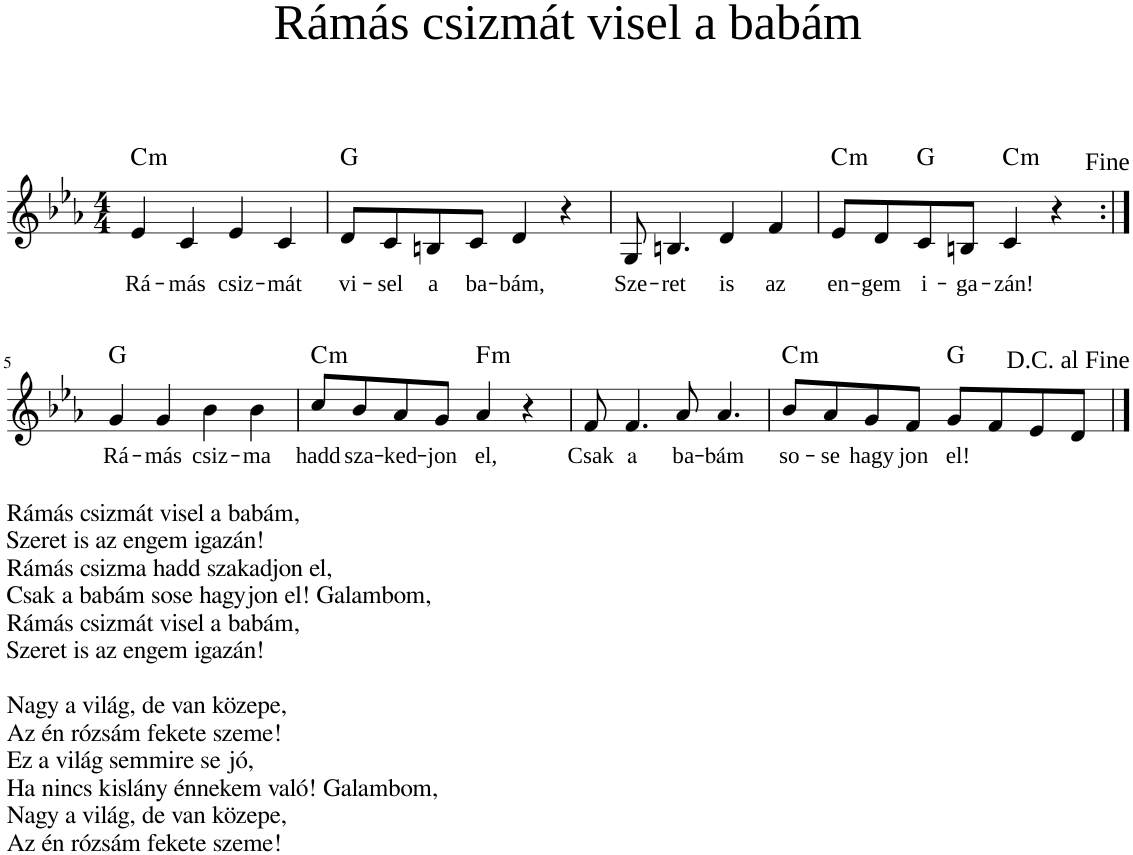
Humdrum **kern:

**kern	**text	**harte
*part1	*part1	*part1
*staff1	*staff1	*
*I"Piano	*	*
*I'Pno	*	*
*clefG2	*	*
*k[b-e-a-]	*	*
*M4/4	*	*
=1	=1	=1
!	!LO:LY:b	!LO:H:kt=m
4e-/	Rá-	C:min
!	!LO:LY:b	!
4c/	-más	.
!	!LO:LY:b	!
4e-/	csiz-	.
!	!LO:LY:b	!
4c/	-mát	.
=2	=2	=2
!	!LO:LY:b	!
8d/L	vi-	G:maj
!	!LO:LY:b	!
8c/	-sel	.
!	!LO:LY:b	!
8Bn/	a	.
!	!LO:LY:b	!
8c/J	ba-	.
!	!LO:LY:b	!
4d/	-bám,	.
4r	.	.
=3	=3	=3
!	!LO:LY:b	!
8G/	Sze-	.
!	!LO:LY:b	!
4.Bn/	-ret	.
!	!LO:LY:b	!
4d/	is	.
!	!LO:LY:b	!
4f/	az	.
=4	=4	=4
!	!LO:LY:b	!LO:H:kt=m
8e-/L	en-	C:min
!	!LO:LY:b	!
8d/	-gem	.
!	!LO:LY:b	!
8c/	i-	G:maj
!	!LO:LY:b	!
8Bn/J	-ga-	.
!	!LO:LY:b	!LO:H:kt=m
4c/	-zán!	C:min
4r	.	.
!LO:TX:a:t=<font face="Times New Roman"/>Fine	!	!
!!LO:LB:g=z
=5:|!	=5:|!	=5:|!
!LO:TX:b:t=Rámás csizmát visel a babám,	!	!
!LO:TX:b:t=Szeret is az engem igazán!	!	!
!LO:TX:b:t=Rámás csizma hadd szakadjon el,	!	!
!LO:TX:b:t=Csak a babám sose hagyjon el! Galambom,	!	!
!LO:TX:b:t=Rámás csizmát visel a babám,	!	!
!LO:TX:b:t=Szeret is az engem igazán!	!	!
!LO:TX:b:t=Nagy a világ, de van közepe,	!	!
!LO:TX:b:t=Az én rózsám fekete szeme!	!	!
!LO:TX:b:t=Ez a világ semmire se jó,	!	!
!LO:TX:b:t=Ha nincs kislány énnekem való! Galambom,	!	!
!LO:TX:b:t=Nagy a világ, de van közepe,	!	!
!LO:TX:b:t=Az én rózsám fekete szeme!	!	!
!	!LO:LY:b	!
4g/	Rá-	G:maj
!	!LO:LY:b	!
4g/	-más	.
!	!LO:LY:b	!
4b-\	csiz-	.
!	!LO:LY:b	!
4b-\	-ma	.
=6	=6	=6
!	!LO:LY:b	!LO:H:kt=m
8cc/L	hadd	C:min
!	!LO:LY:b	!
8b-/	sza-	.
!	!LO:LY:b	!
8a-/	-ked-	.
!	!LO:LY:b	!
8g/J	-jon	.
!	!LO:LY:b	!LO:H:kt=m
4a-/	el,	F:min
4r	.	.
=7	=7	=7
!	!LO:LY:b	!
8f/	Csak	.
!	!LO:LY:b	!
4.f/	a	.
!	!LO:LY:b	!
8a-/	ba-	.
!	!LO:LY:b	!
4.a-/	-bám	.
=8	=8	=8
!	!LO:LY:b	!LO:H:kt=m
8b-/L	so-	C:min
!	!LO:LY:b	!
8a-/	-se	.
!	!LO:LY:b	!
8g/	hagy-	.
!	!LO:LY:b	!
8f/J	-jon	.
!	!LO:LY:b	!
8g/L	el!	G:maj
8f/	.	.
8e-/	.	.
8d/J	.	.
!LO:TX:a:t=<font face="Times New Roman"/>D.C. al Fine	!	!
==	==	==
*-	*-	*-
